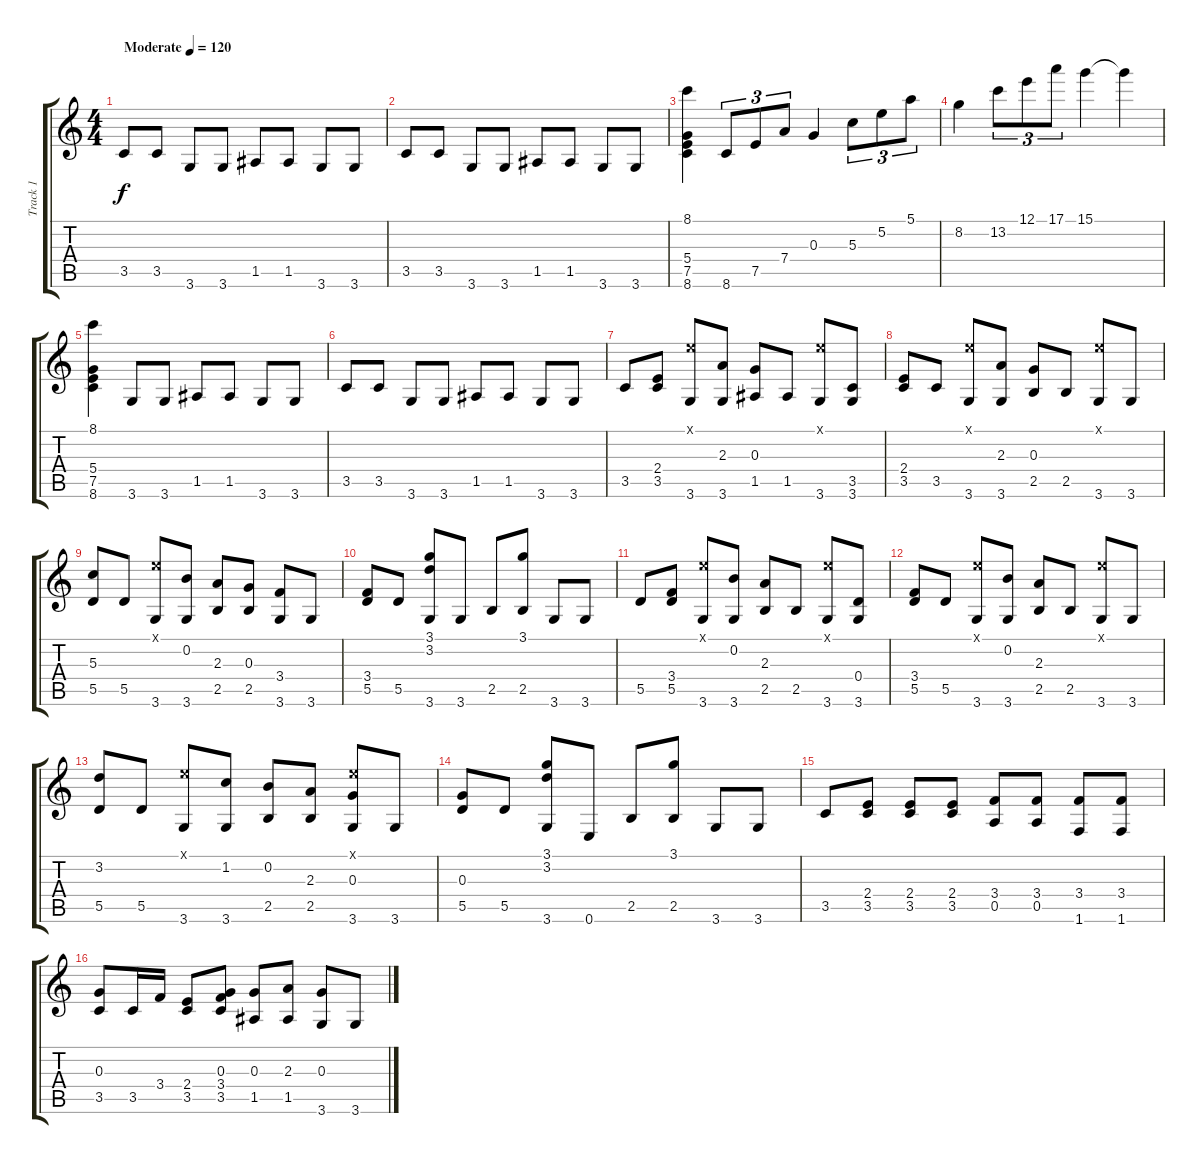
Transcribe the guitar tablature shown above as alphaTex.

\track ("Track 1" "Track 1") {instrument acousticguitarsteel}
\staff {score tabs}
\tuning (E4 B3 G3 D3 A2 E2) {hide}
\ts (4 4)
\tempo (120 "Moderate")
\clef g2
\ks c
3.5.8{dy f instrument acousticguitarsteel} 3.5.8 3.6.8 3.6.8 1.5.8 1.5.8 3.6.8 3.6.8 |
3.5.8 3.5.8 3.6.8 3.6.8 1.5.8 1.5.8 3.6.8 3.6.8 |
(8.1 5.4 7.5 8.6).4 8.6.8{tu (3 2)} 7.5.8{tu (3 2)} 7.4.8{tu (3 2)} 0.3.4 5.3.8{tu (3 2)} 5.2.8{tu (3 2)} 5.1.8{tu (3 2)} |
8.2.4 13.2.8{tu (3 2)} 12.1.8{tu (3 2)} 17.1.8{tu (3 2)} 15.1.4 15.1{t}.4 |
(8.1 5.4 7.5 8.6).4 3.6.8 3.6.8 1.5.8 1.5.8 3.6.8 3.6.8 |
3.5.8 3.5.8 3.6.8 3.6.8 1.5.8 1.5.8 3.6.8 3.6.8 |
3.5.8 (2.4 3.5).8 (0.1{x} 3.6).8 (2.3 3.6).8 (0.3 1.5).8 1.5.8 (0.1{x} 3.6).8 (3.5 3.6).8 |
(2.4 3.5).8 3.5.8 (0.1{x} 3.6).8 (2.3 3.6).8 (0.3 2.5).8 2.5.8 (0.1{x} 3.6).8 3.6.8 |
(5.3 5.5).8 5.5.8 (0.1{x} 3.6).8 (0.2 3.6).8 (2.3 2.5).8 (0.3 2.5).8 (3.4 3.6).8 3.6.8 |
(3.4 5.5).8 5.5.8 (3.1 3.2 3.6).8 3.6.8 2.5.8 (3.1 2.5).8 3.6.8 3.6.8 |
5.5.8 (3.4 5.5).8 (0.1{x} 3.6).8 (0.2 3.6).8 (2.3 2.5).8 2.5.8 (0.1{x} 3.6).8 (0.4 3.6).8 |
(3.4 5.5).8 5.5.8 (0.1{x} 3.6).8 (0.2 3.6).8 (2.3 2.5).8 2.5.8 (0.1{x} 3.6).8 3.6.8 |
(3.2 5.5).8 5.5.8 (0.1{x} 3.6).8 (1.2 3.6).8 (0.2 2.5).8 (2.3 2.5).8 (0.1{x} 0.3 3.6).8 3.6.8 |
(0.3 5.5).8 5.5.8 (3.1 3.2 3.6).8 0.6.8 2.5.8 (3.1 2.5).8 3.6.8 3.6.8 |
3.5.8 (2.4 3.5).8 (2.4 3.5).8 (2.4 3.5).8 (3.4 0.5).8 (3.4 0.5).8 (3.4 1.6).8 (3.4 1.6).8 |
(0.3 3.5).8 3.5.16 3.4.16 (2.4 3.5).8 (0.3 3.4 3.5).8 (0.3 1.5).8 (2.3 1.5).8 (0.3 3.6).8 3.6.8
